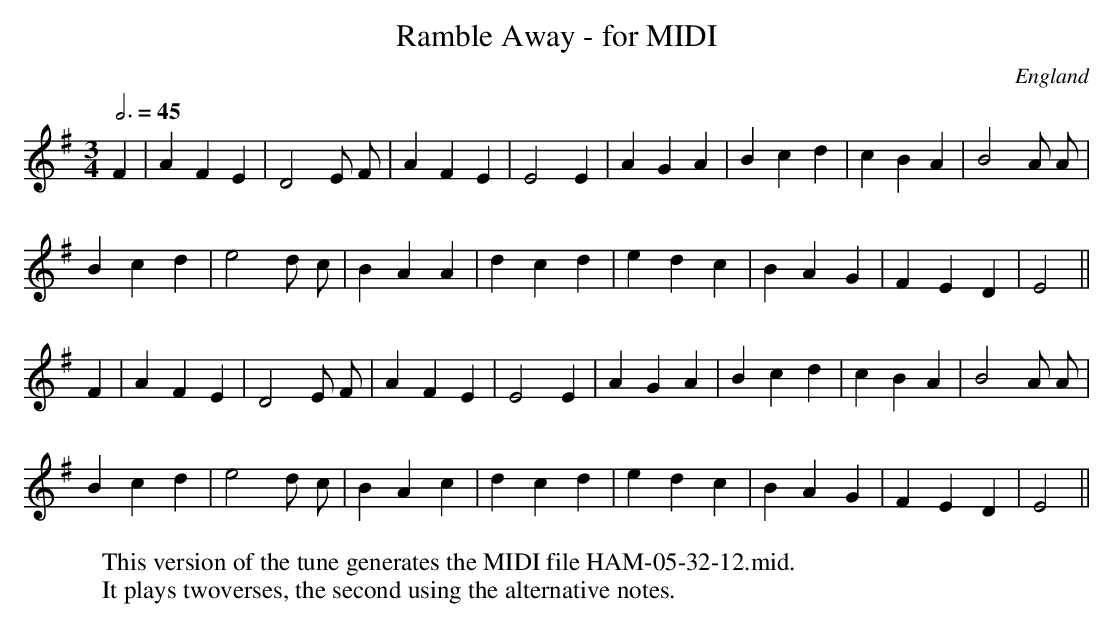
X:1
T:Ramble Away - for MIDI
O:England
M:3/4
L:1/4
Q:3/4=45
K:Em
F|AFE|D2E/ F/|AFE|E2E|AGA|Bcd|cBA|B2A/ A/|
Bcd|e2d/ c/|BAA|dcd|edc|BAG|FED|E2||
F|AFE|D2E/ F/|AFE|E2E|AGA|Bcd|cBA|B2A/ A/|
Bcd|e2d/ c/|BAc|dcd|edc|BAG|FED|E2||
W:This version of the tune generates the MIDI file HAM-05-32-12.mid.
W:It plays twoverses, the second using the alternative notes.
